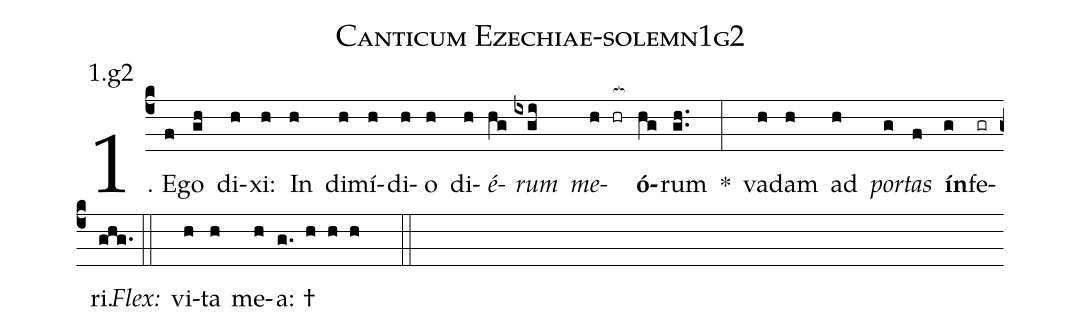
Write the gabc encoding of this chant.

name: Canticum Ezechiae-solemn1g2;
annotation: 1.g2;
%%
(c4)1. E(f)go(gh) di(h)xi:(h) In(h) di(h)mí(h)di(h)o(h) di(h)<i>é</i>(hg)<i>rum</i>(ixgi) <i>me</i>(h hr[ocb:1{])<b>ó</b>(hg[ocb:0}])rum(gh..) *(:) va(h)dam(h) ad(h) <i>por</i>(g)<i>tas</i>(f) <b>ín</b>(g)fe(gr)ri.(ghg.) (::)
<i>Flex:</i>()  vi(h)ta(h) me(h)a: †(g. h h h  ::)
